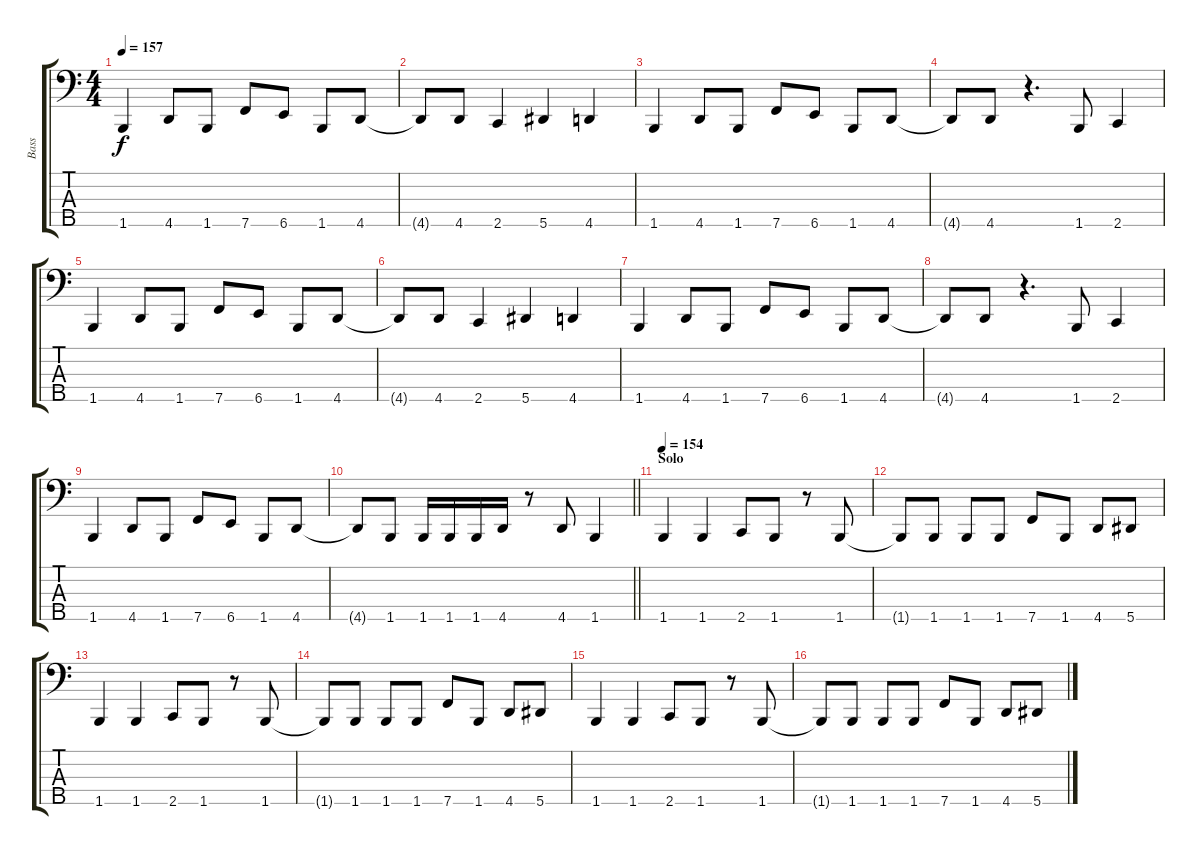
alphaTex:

\track ("Bass" "Bass") {instrument electricbassfinger}
\staff {score tabs}
\tuning (Gb2 Db2 Ab1 Eb1 Bb0) {hide}
\ts (4 4)
\tempo 157
\clef f4
\ks c
1.5.4{dy f} 4.5.8 1.5.8 7.5.8 6.5.8 1.5.8 4.5.8 |
4.5{t}.8 4.5.8 2.5.4 5.5.4 4.5.4 |
1.5.4 4.5.8 1.5.8 7.5.8 6.5.8 1.5.8 4.5.8 |
4.5{t}.8 4.5.8 r.4{d} 1.5.8 2.5.4 |
1.5.4 4.5.8 1.5.8 7.5.8 6.5.8 1.5.8 4.5.8 |
4.5{t}.8 4.5.8 2.5.4 5.5.4 4.5.4 |
1.5.4 4.5.8 1.5.8 7.5.8 6.5.8 1.5.8 4.5.8 |
4.5{t}.8 4.5.8 r.4{d} 1.5.8 2.5.4 |
1.5.4 4.5.8 1.5.8 7.5.8 6.5.8 1.5.8 4.5.8 |
\barLineRight lightlight
4.5{t}.8 1.5.8 1.5.16 1.5.16 1.5.16 4.5.16 r.8 4.5.8 1.5.4 |
\section ("" "Solo")
\tempo 154
1.5.4 1.5.4 2.5.8 1.5.8 r.8 1.5.8 |
1.5{t}.8 1.5.8 1.5.8 1.5.8 7.5.8 1.5.8 4.5.8 5.5.8 |
1.5.4 1.5.4 2.5.8 1.5.8 r.8 1.5.8 |
1.5{t}.8 1.5.8 1.5.8 1.5.8 7.5.8 1.5.8 4.5.8 5.5.8 |
1.5.4 1.5.4 2.5.8 1.5.8 r.8 1.5.8 |
1.5{t}.8 1.5.8 1.5.8 1.5.8 7.5.8 1.5.8 4.5.8 5.5.8
